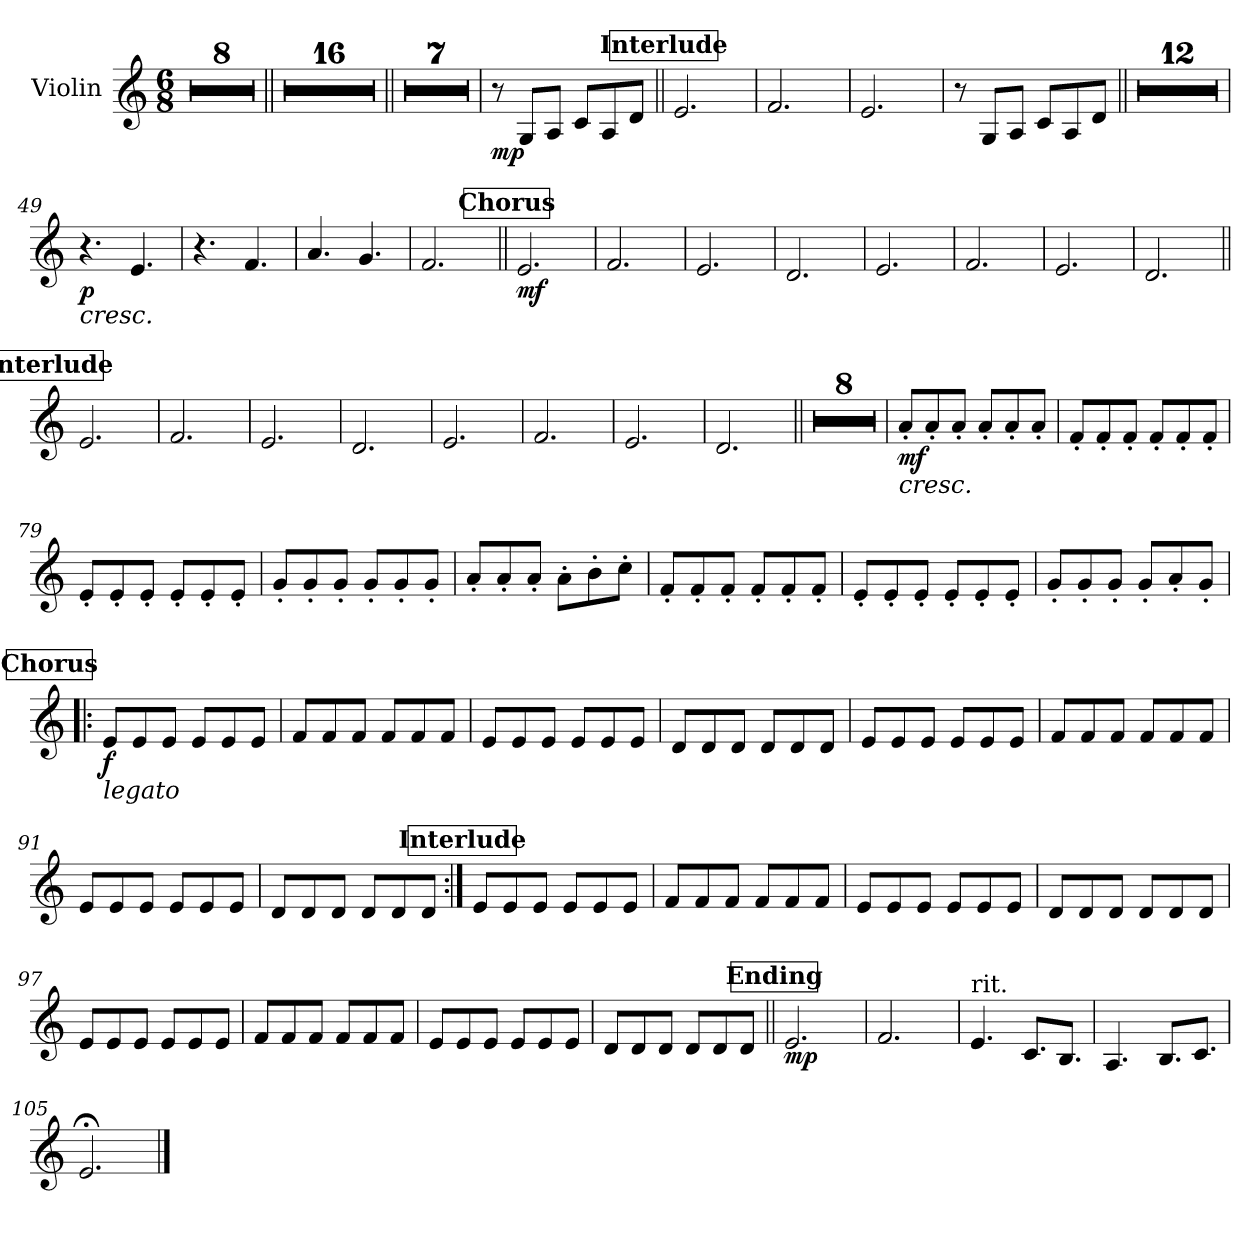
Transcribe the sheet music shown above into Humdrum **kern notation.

**kern	**dynam
*part1	*part1
*staff1	*staff1
*I"Violin	*
*I'Vln.	*
*clefG2	*
*k[]	*
*M6/8	*
=1	=1
2.r	.
=2	=2
2.r	.
=3	=3
2.r	.
=4	=4
2.r	.
=5	=5
2.r	.
=6	=6
2.r	.
=7	=7
2.r	.
=8	=8
2.r	.
=9||	=9||
2.r	.
=10	=10
2.r	.
=11	=11
2.r	.
=12	=12
2.r	.
=13	=13
2.r	.
=14	=14
2.r	.
=15	=15
2.r	.
=16	=16
2.r	.
=17	=17
2.r	.
=18	=18
2.r	.
=19	=19
2.r	.
=20	=20
2.r	.
=21	=21
2.r	.
=22	=22
2.r	.
=23	=23
2.r	.
=24	=24
2.r	.
=25||	=25||
2.r	.
=26	=26
2.r	.
=27	=27
2.r	.
=28	=28
2.r	.
=29	=29
2.r	.
=30	=30
2.r	.
=31	=31
2.r	.
=32	=32
!	!LO:DY:b
8r	mp
8G/L	.
8A/J	.
8c/L	.
8A/	.
8d/J	.
!!LO:REH:place=s1:a:B:fs=14:t=Interlude
=33||	=33||
2.e/	.
=34	=34
2.f/	.
=35	=35
2.e/	.
=36	=36
8r	.
8G/L	.
8A/J	.
8c/L	.
8A/	.
8d/J	.
!!LO:LB:g=z
=37||	=37||
2.r	.
=38	=38
2.r	.
=39	=39
2.r	.
=40	=40
2.r	.
=41	=41
2.r	.
=42	=42
2.r	.
=43	=43
2.r	.
=44	=44
2.r	.
=45	=45
2.r	.
=46	=46
2.r	.
=47	=47
2.r	.
=48	=48
2.r	.
=49	=49
!LO:TX:b:i:t=cresc.	!
!	!LO:DY:b
4.r	p
4.e/	.
=50	=50
4.r	.
4.f/	.
=51	=51
4.a/	.
4.g/	.
=52	=52
2.f/	.
!!LO:REH:place=s1:a:B:fs=14:t=Chorus
=53||	=53||
!	!LO:DY:b
2.e/	mf
=54	=54
2.f/	.
=55	=55
2.e/	.
=56	=56
2.d/	.
=57	=57
2.e/	.
=58	=58
2.f/	.
=59	=59
2.e/	.
!!LO:LB:g=z
=60	=60
2.d/	.
!!LO:REH:place=s1:a:B:fs=14:t=Interlude
=61||	=61||
2.e/	.
=62	=62
2.f/	.
=63	=63
2.e/	.
=64	=64
2.d/	.
=65	=65
2.e/	.
=66	=66
2.f/	.
=67	=67
2.e/	.
=68	=68
2.d/	.
=69||	=69||
2.r	.
=70	=70
2.r	.
=71	=71
2.r	.
=72	=72
2.r	.
=73	=73
2.r	.
=74	=74
2.r	.
=75	=75
2.r	.
=76	=76
2.r	.
=77	=77
!LO:TX:b:i:t=cresc.	!
!	!LO:DY:b
8a'/L	mf
8a'/	.
8a'/J	.
8a'/L	.
8a'/	.
8a'/J	.
!!LO:LB:g=z
=78	=78
8f'/L	.
8f'/	.
8f'/J	.
8f'/L	.
8f'/	.
8f'/J	.
=79	=79
8e'/L	.
8e'/	.
8e'/J	.
8e'/L	.
8e'/	.
8e'/J	.
=80	=80
8g'/L	.
8g'/	.
8g'/J	.
8g'/L	.
8g'/	.
8g'/J	.
=81	=81
8a'/L	.
8a'/	.
8a'/J	.
8a'\L	.
8b'\	.
8cc'\J	.
=82	=82
8f'/L	.
8f'/	.
8f'/J	.
8f'/L	.
8f'/	.
8f'/J	.
=83	=83
8e'/L	.
8e'/	.
8e'/J	.
8e'/L	.
8e'/	.
8e'/J	.
!!LO:LB:g=z
=84	=84
8g'/L	.
8g'/	.
8g'/J	.
8g'/L	.
8a'/	.
8g'/J	.
!!LO:REH:place=s1:a:B:fs=14:t=Chorus
=85!|:	=85!|:
!LO:TX:b:i:t=legato	!
!	!LO:DY:b
8e/L	f
8e/	.
8e/J	.
8e/L	.
8e/	.
8e/J	.
=86	=86
8f/L	.
8f/	.
8f/J	.
8f/L	.
8f/	.
8f/J	.
=87	=87
8e/L	.
8e/	.
8e/J	.
8e/L	.
8e/	.
8e/J	.
=88	=88
8d/L	.
8d/	.
8d/J	.
8d/L	.
8d/	.
8d/J	.
=89	=89
8e/L	.
8e/	.
8e/J	.
8e/L	.
8e/	.
8e/J	.
!!LO:LB:g=z
=90	=90
8f/L	.
8f/	.
8f/J	.
8f/L	.
8f/	.
8f/J	.
=91	=91
8e/L	.
8e/	.
8e/J	.
8e/L	.
8e/	.
8e/J	.
=92	=92
8d/L	.
8d/	.
8d/J	.
8d/L	.
8d/	.
8d/J	.
!!LO:REH:place=s1:a:B:fs=14:t=Interlude
=93:|!	=93:|!
8e/L	.
8e/	.
8e/J	.
8e/L	.
8e/	.
8e/J	.
=94	=94
8f/L	.
8f/	.
8f/J	.
8f/L	.
8f/	.
8f/J	.
=95	=95
8e/L	.
8e/	.
8e/J	.
8e/L	.
8e/	.
8e/J	.
!!LO:LB:g=z
=96	=96
8d/L	.
8d/	.
8d/J	.
8d/L	.
8d/	.
8d/J	.
=97	=97
8e/L	.
8e/	.
8e/J	.
8e/L	.
8e/	.
8e/J	.
=98	=98
8f/L	.
8f/	.
8f/J	.
8f/L	.
8f/	.
8f/J	.
=99	=99
8e/L	.
8e/	.
8e/J	.
8e/L	.
8e/	.
8e/J	.
=100	=100
8d/L	.
8d/	.
8d/J	.
8d/L	.
8d/	.
8d/J	.
!!LO:REH:place=s1:a:B:fs=14:t=Ending
=101||	=101||
!	!LO:DY:b
2.e/	mp
=102	=102
2.f/	.
!!LO:LB:g=z
=103	=103
!LO:TX:t=rit.	!
4.e/	.
8.c/L	.
8.B/J	.
=104	=104
4.A/	.
8.B/L	.
8.c/J	.
=105	=105
2.e;</	.
==	==
*-	*-
